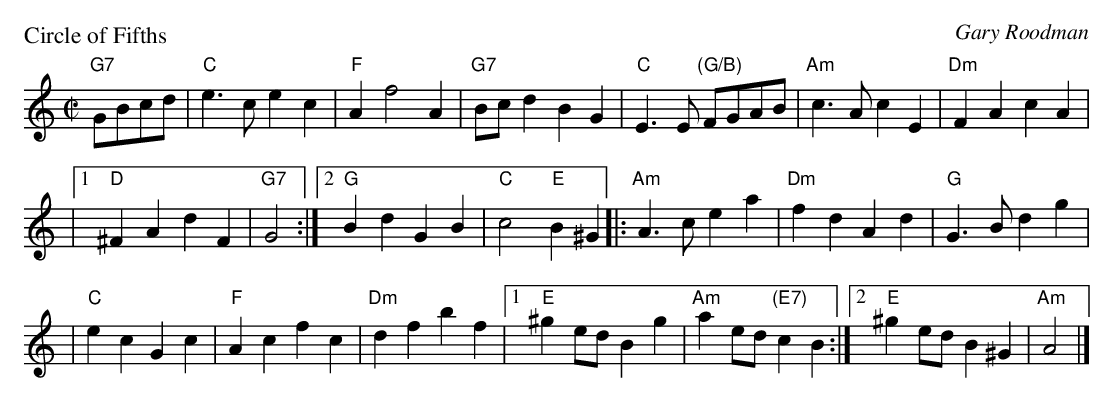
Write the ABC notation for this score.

X:1
P: Circle of Fifths
C: Gary Roodman
M: C|
L: 1/8
K: C
"G7"GBcd \
| "C"e3c e2c2 | "F"A2 f4 A2 \
| "G7"Bcd2 B2G2 | "C"E3E "(G/B)"FGAB \
| "Am"c3A c2E2 | "Dm"F2A2 c2A2 |
|1 "D"^F2A2 d2F2 | "G7"G4 \
:|2 "G"B2d2 G2B2 | "C"c4 "E"B2^G2 \
|: "Am"A3c e2a2 | "Dm"f2d2 A2d2 \
| "G"G3B d2g2 |
| "C"e2c2 G2c2 \
| "F"A2c2 f2c2 | "Dm"d2f2 b2 f2 \
|1 "E"^g2ed B2g2 | "Am"a2ed "(E7)"c2B2 \
:|2 "E"^g2ed B2^G2 | "Am"A4 |]
